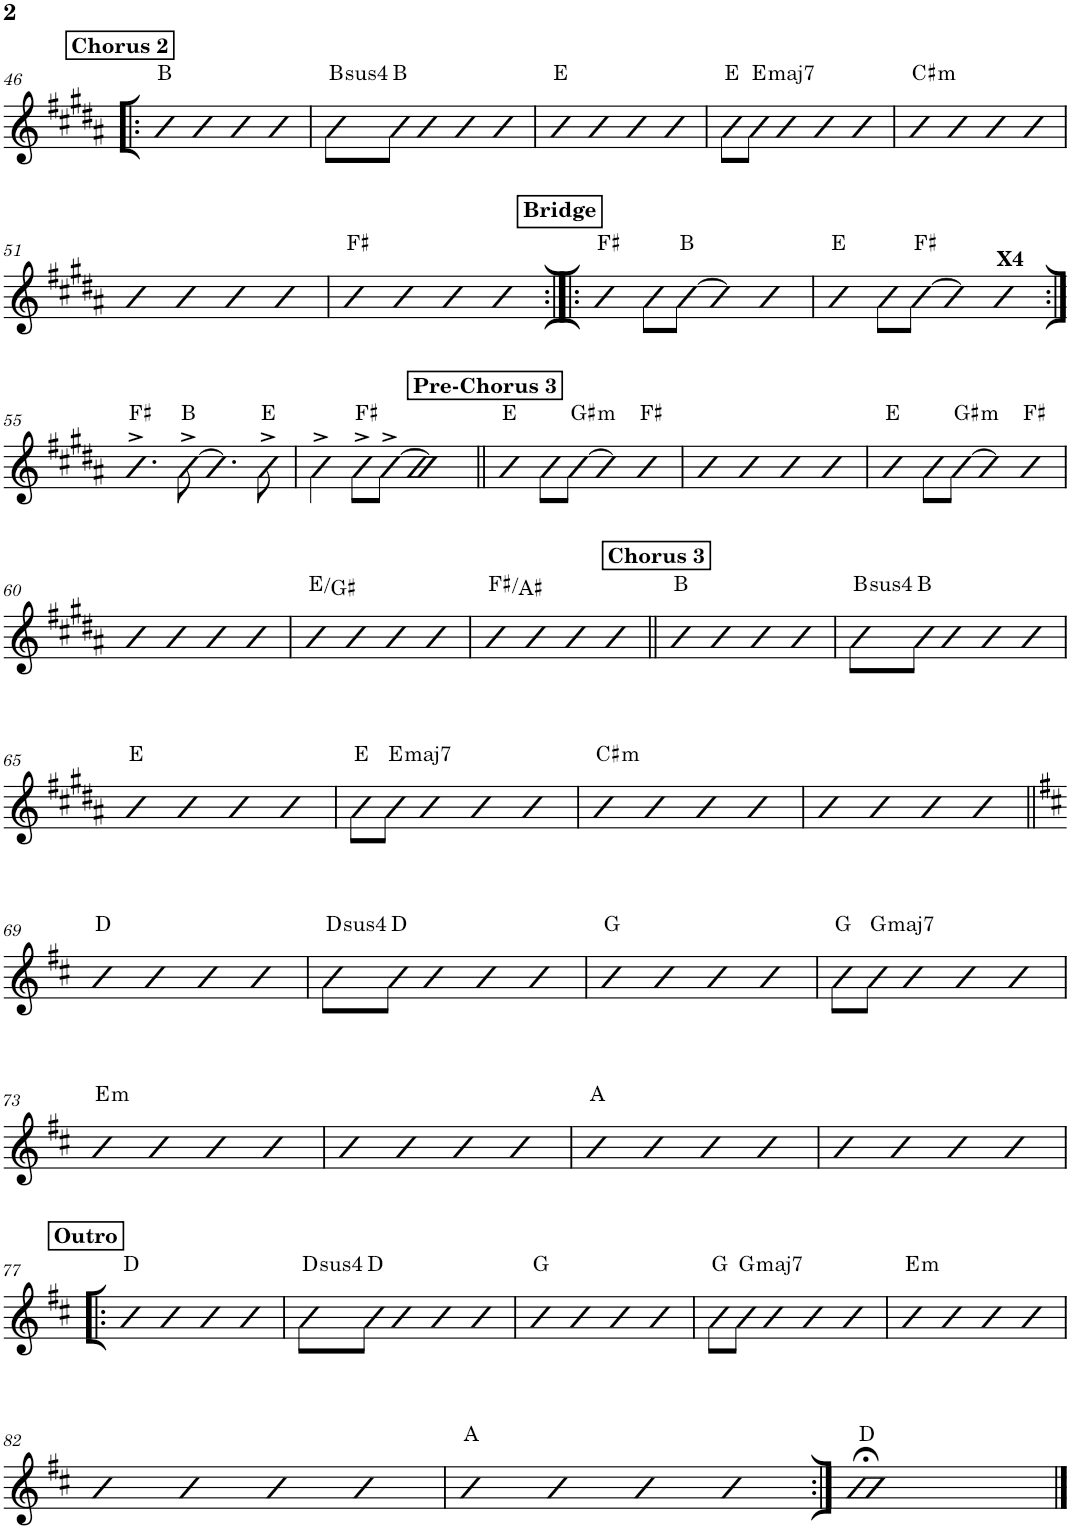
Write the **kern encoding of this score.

**kern	**harte
*part1	*part1
*staff1	*
*I"Piano	*
*I'Pno.	*
!!LO:PB:g=z
*clefG2	*
*k[f#c#g#d#a#]	*
*M4/4	*
!!LO:REH:place=s1:a:B:cj:t=Chorus 2
=46!|:	=46!|:
4b	B:maj
4b	.
4b	.
4b	.
=47	=47
!	!LO:H:kt=4
8b\L	B:sus4
8b\J	B:maj
4b	.
4b	.
4b	.
=48	=48
4b	E:maj
4b	.
4b	.
4b	.
=49	=49
8b\L	E:maj
!	!LO:H:kt=maj7
8b\J	E:maj7
4b	.
4b	.
4b	.
=50	=50
!	!LO:H:kt=m
4b	C#:min
4b	.
4b	.
4b	.
!!LO:LB:g=z
=51	=51
4b	.
4b	.
4b	.
4b	.
=52	=52
4b	F#:maj
4b	.
4b	.
4b	.
!!LO:REH:place=s1:a:B:cj:t=Bridge
=53:|!|:	=53:|!|:
4b	F#:maj
8b\L	.
[8b\J	B:maj
4b]	.
4b	.
=54	=54
4b	E:maj
8b\L	.
[8b\J	F#:maj
4b]	.
!LO:TX:a:B:t=X4	!
4b	.
!!LO:LB:g=z
=55:|!	=55:|!
4.b^	F#:maj
[8b^\	B:maj
4.b]	.
8b^\	E:maj
=56	=56
4b^\	.
8b^\L	F#:maj
[8b^\J	.
2b]	.
!!LO:REH:place=s1:a:B:cj:t=Pre-Chorus 3
=57||	=57||
4b	E:maj
8b\L	.
!	!LO:H:kt=m
[8b\J	G#:min
4b]	.
4b	F#:maj
=58	=58
4b	.
4b	.
4b	.
4b	.
=59	=59
4b	E:maj
8b\L	.
!	!LO:H:kt=m
[8b\J	G#:min
4b]	.
4b	F#:maj
!!LO:LB:g=z
=60	=60
4b	.
4b	.
4b	.
4b	.
=61	=61
4b	E:maj/3
4b	.
4b	.
4b	.
=62	=62
4b	F#:maj/3
4b	.
4b	.
4b	.
!!LO:REH:place=s1:a:B:cj:t=Chorus 3
=63||	=63||
4b	B:maj
4b	.
4b	.
4b	.
=64	=64
!	!LO:H:kt=4
8b\L	B:sus4
8b\J	B:maj
4b	.
4b	.
4b	.
!!LO:LB:g=z
=65	=65
4b	E:maj
4b	.
4b	.
4b	.
=66	=66
8b\L	E:maj
!	!LO:H:kt=maj7
8b\J	E:maj7
4b	.
4b	.
4b	.
=67	=67
!	!LO:H:kt=m
4b	C#:min
4b	.
4b	.
4b	.
=68	=68
4b	.
4b	.
4b	.
4b	.
!!LO:LB:g=z
=69||	=69||
*k[f#c#]	*
4dd	D:maj
4dd	.
4dd	.
4dd	.
=70	=70
!	!LO:H:kt=4
8dd\L	D:sus4
8dd\J	D:maj
4dd	.
4dd	.
4dd	.
=71	=71
4dd	G:maj
4dd	.
4dd	.
4dd	.
=72	=72
8dd\L	G:maj
!	!LO:H:kt=maj7
8dd\J	G:maj7
4dd	.
4dd	.
4dd	.
!!LO:LB:g=z
=73	=73
!	!LO:H:kt=m
4dd	E:min
4dd	.
4dd	.
4dd	.
=74	=74
4dd	.
4dd	.
4dd	.
4dd	.
=75	=75
4b	A:maj
4b	.
4b	.
4b	.
=76	=76
4b	.
4b	.
4b	.
4b	.
!!LO:LB:g=z
!!LO:REH:place=s1:a:B:cj:t=Outro
=77!|:	=77!|:
4dd	D:maj
4dd	.
4dd	.
4dd	.
=78	=78
!	!LO:H:kt=4
8dd\L	D:sus4
8dd\J	D:maj
4dd	.
4dd	.
4dd	.
=79	=79
4dd	G:maj
4dd	.
4dd	.
4dd	.
=80	=80
8dd\L	G:maj
!	!LO:H:kt=maj7
8dd\J	G:maj7
4dd	.
4dd	.
4dd	.
=81	=81
!	!LO:H:kt=m
4dd	E:min
4dd	.
4dd	.
4dd	.
!!LO:LB:g=z
=82	=82
4dd	.
4dd	.
4dd	.
4dd	.
=83	=83
4b	A:maj
4b	.
4b	.
4b	.
=84:|!	=84:|!
1b;<	D:maj
==	==
*-	*-
